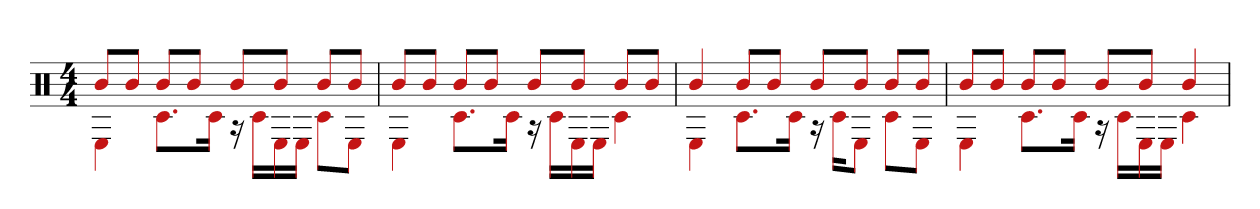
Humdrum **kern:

**kern
*part1
*staff1
*clefX
*k[]
*M4/4
=1
*^
8bL	4E
8bJ	.
8bL	8.c#L
8bJ	.
.	16c#Jk
8bL	16r
.	16c#LL
8bJ	16E
.	16EJJ
8bL	8c#L
8bJ	8EJ
=2	=2
8bL	4E
8bJ	.
8bL	8.c#L
8bJ	.
.	16c#Jk
8bL	16r
.	16c#LL
8bJ	16E
.	16EJJ
8bL	4c#
8bJ	.
=3	=3
4b	4E
8bL	8.c#L
8bJ	.
.	16c#Jk
8bL	16r
.	16c#KL
8bJ	8EJ
8bL	8c#L
8bJ	8EJ
=4	=4
8bL	4E
8bJ	.
8bL	8.c#L
8bJ	.
.	16c#Jk
8bL	16r
.	16c#LL
8bJ	16E
.	16EJJ
4b	4c#
*v	*v
=
*-
